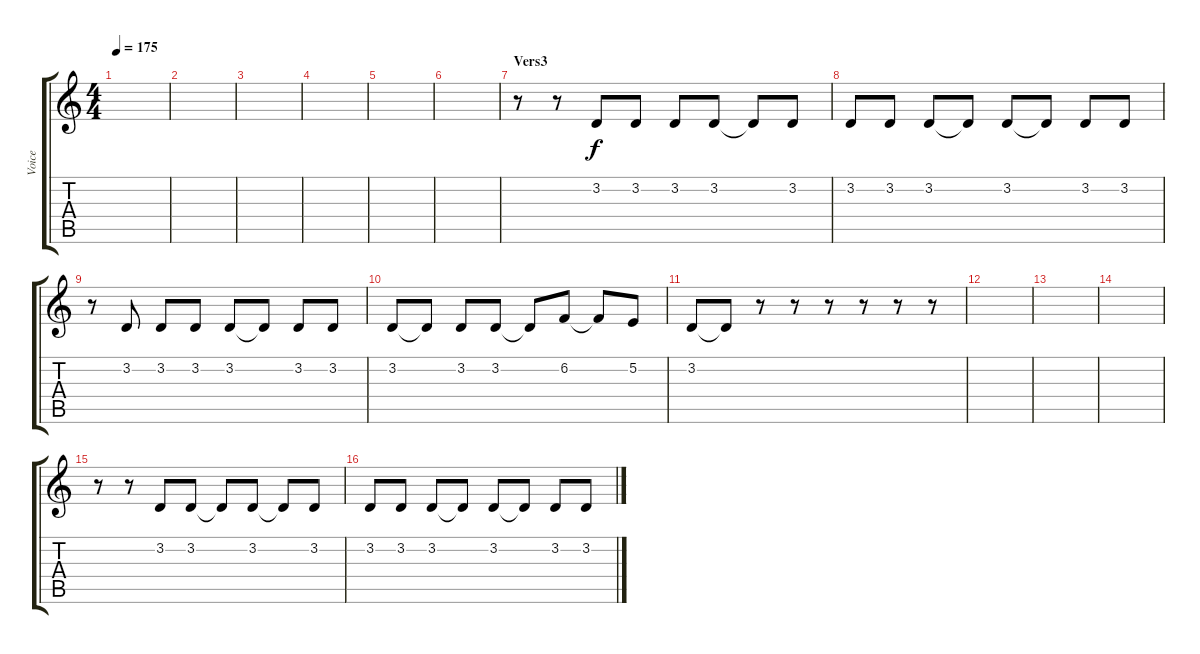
\track ("Voice" "Voice") {instrument lead2sawtooth}
\staff {score tabs}
\tuning (E4 B3 G3 D3 A2 E2) {hide}
\ts (4 4)
\tempo 175
\clef g2
\ks c
|
|
|
|
|
|
\section ("" "Vers3")
r.8 r.8 3.2.8 3.2.8 3.2.8 3.2.8 3.2{t}.8 3.2.8 |
3.2.8 3.2.8 3.2.8 3.2{t}.8 3.2.8 3.2{t}.8 3.2.8 3.2.8 |
r.8 3.2.8 3.2.8 3.2.8 3.2.8 3.2{t}.8 3.2.8 3.2.8 |
3.2.8 3.2{t}.8 3.2.8 3.2.8 3.2{t}.8 6.2.8 6.2{t}.8 5.2.8 |
3.2.8 3.2{t}.8 r.8 r.8 r.8 r.8 r.8 r.8 |
|
|
|
r.8 r.8 3.2.8 3.2.8 3.2{t}.8 3.2.8 3.2{t}.8 3.2.8 |
3.2.8 3.2.8 3.2.8 3.2{t}.8 3.2.8 3.2{t}.8 3.2.8 3.2.8
